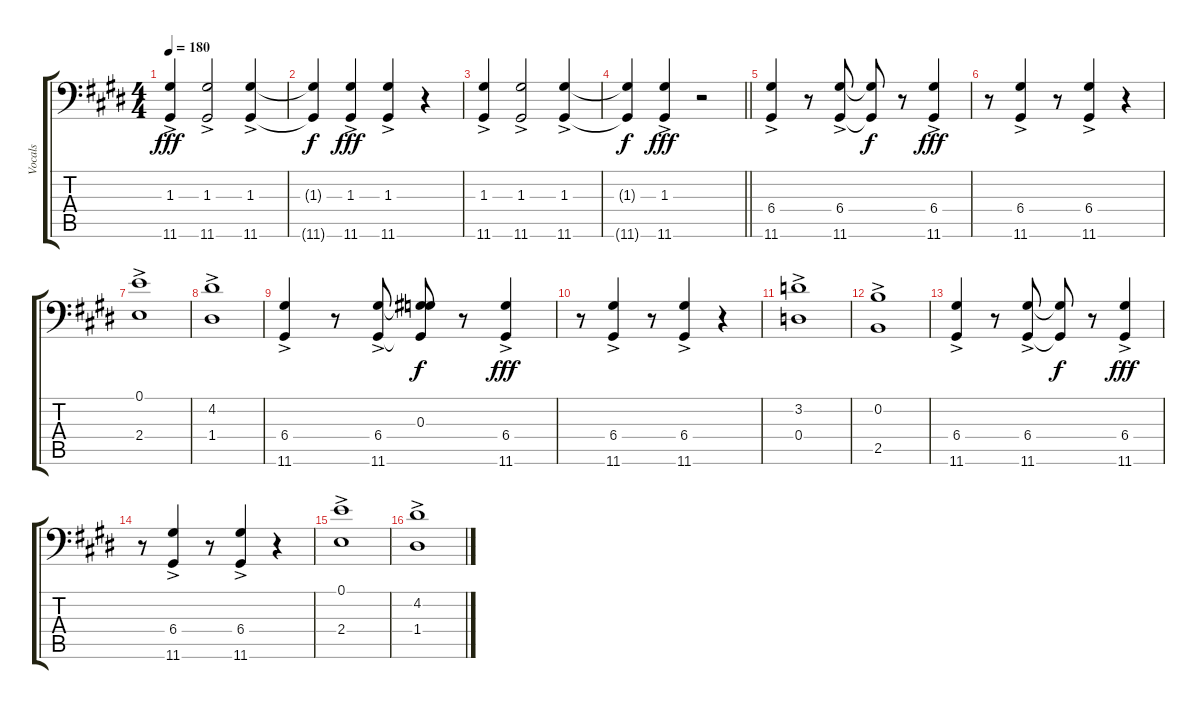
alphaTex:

\track ("Vocals" "Vocals") {instrument stringensemble1}
\staff {score tabs}
\tuning (E4 B3 G3 D3 A2 A1) {hide}
\ts (4 4)
\tempo 180
\clef f4
\ks c#minor
(1.3 11.6{ac}).4{dy fff} (1.3 11.6{ac}).2 (1.3 11.6{ac}).4 |
(1.3{t} 11.6{t}).4{dy f} (1.3 11.6{ac}).4{dy fff} (1.3 11.6{ac}).4 r.4 |
(1.3 11.6{ac}).4 (1.3 11.6{ac}).2 (1.3 11.6{ac}).4 |
\barLineRight lightlight
(1.3{t} 11.6{t}).4{dy f} (1.3 11.6{ac}).4{dy fff} r.2 |
(6.4 11.6{ac}).4 r.8 (6.4 11.6{ac}).8 (6.4{t} 11.6{t}).8{dy f} r.8 (6.4 11.6{ac}).4{dy fff} |
r.8 (6.4 11.6{ac}).4 r.8 (6.4 11.6{ac}).4 r.4 |
(0.1 2.4{ac}).1 |
(4.2 1.4{ac}).1 |
(6.4 11.6{ac}).4 r.8 (6.4 11.6{ac}).8 (0.3 6.4{t} 11.6{t}).8{dy f} r.8 (6.4 11.6{ac}).4{dy fff} |
r.8 (6.4 11.6{ac}).4 r.8 (6.4 11.6{ac}).4 r.4 |
(3.2 0.4{ac}).1 |
(0.2 2.5{ac}).1 |
(6.4 11.6{ac}).4 r.8 (6.4 11.6{ac}).8 (6.4{t} 11.6{t}).8{dy f} r.8 (6.4 11.6{ac}).4{dy fff} |
r.8 (6.4 11.6{ac}).4 r.8 (6.4 11.6{ac}).4 r.4 |
(0.1 2.4{ac}).1 |
(4.2 1.4{ac}).1
